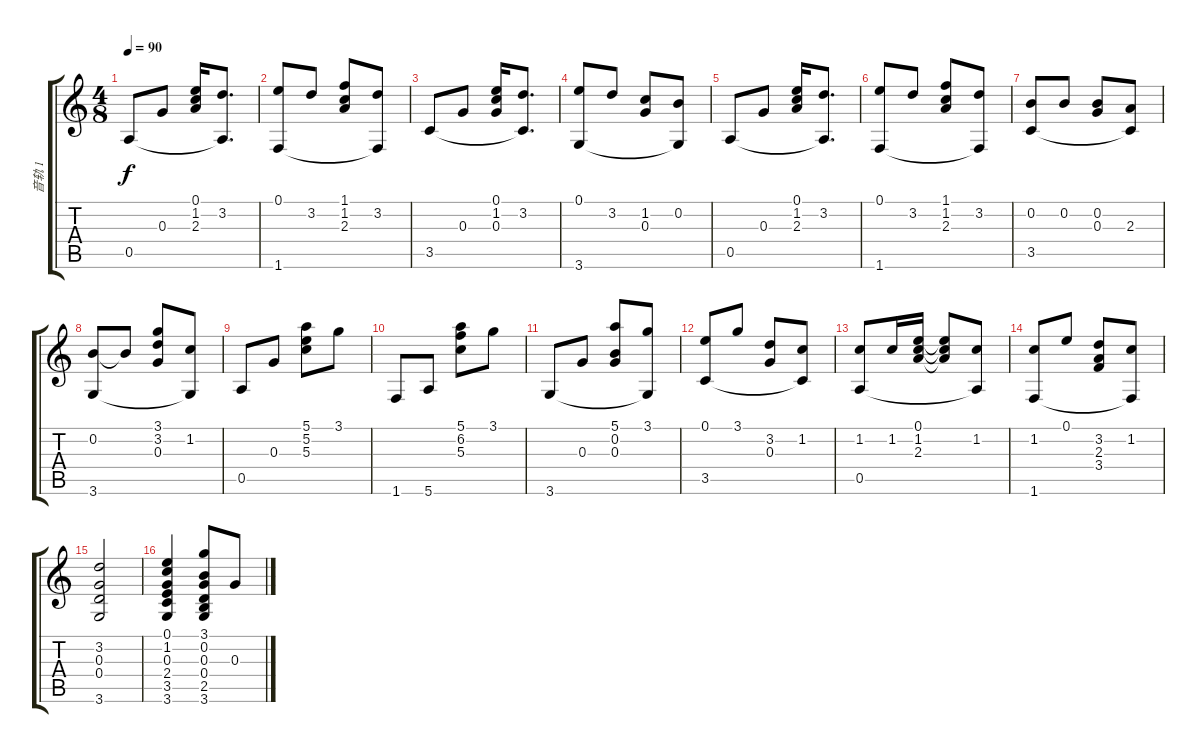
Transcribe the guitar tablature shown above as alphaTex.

\track ("音轨 1" "音轨 1") {solo instrument acousticguitarsteel}
\staff {score tabs}
\tuning (E4 B3 G3 D3 A2 E2) {hide}
\ts (4 8)
\tempo 90
\clef g2
\ks c
0.5.8{dy f} 0.3.8 (0.1 1.2 2.3).16 (3.2 0.5{t}).8{d} |
(0.1 1.6).8 3.2.8 (1.1 1.2 2.3).8 (3.2 1.6{t}).8 |
3.5.8 0.3.8 (0.1 1.2 0.3).16 (3.2 3.5{t}).8{d} |
(0.1 3.6).8 3.2.8 (1.2 0.3).8 (0.2 3.6{t}).8 |
0.5.8 0.3.8 (0.1 1.2 2.3).16 (3.2 0.5{t}).8{d} |
(0.1 1.6).8 3.2.8 (1.1 1.2 2.3).8 (3.2 1.6{t}).8 |
(0.2 3.5).8 0.2.8 (0.2 0.3).8 (2.3 3.5{t}).8 |
(0.2 3.6).8 0.2{t}.8 (3.1 3.2 0.3).8 (1.2 3.6{t}).8 |
0.5.8 0.3.8 (5.1 5.2 5.3).8 3.1.8 |
1.6.8 5.6.8 (5.1 6.2 5.3).8 3.1.8 |
3.6.8 0.3.8 (5.1 0.2 0.3).8 (3.1 3.6{t}).8 |
(0.1 3.5).8 3.1.8 (3.2 0.3).8 (1.2 3.5{t}).8 |
(1.2 0.5).8 1.2.16 (0.1 1.2 2.3).16 (0.1{t} 1.2{t} 2.3{t}).8 (1.2 0.5{t}).8 |
(1.2 1.6).8 0.1.8 (3.2 2.3 3.4).8 (1.2 1.6{t}).8 |
(3.2 0.3 0.4 3.6).2 |
(0.1 1.2 0.3 2.4 3.5 3.6).4 (3.1 0.2 0.3 0.4 2.5 3.6).8 0.3.8
